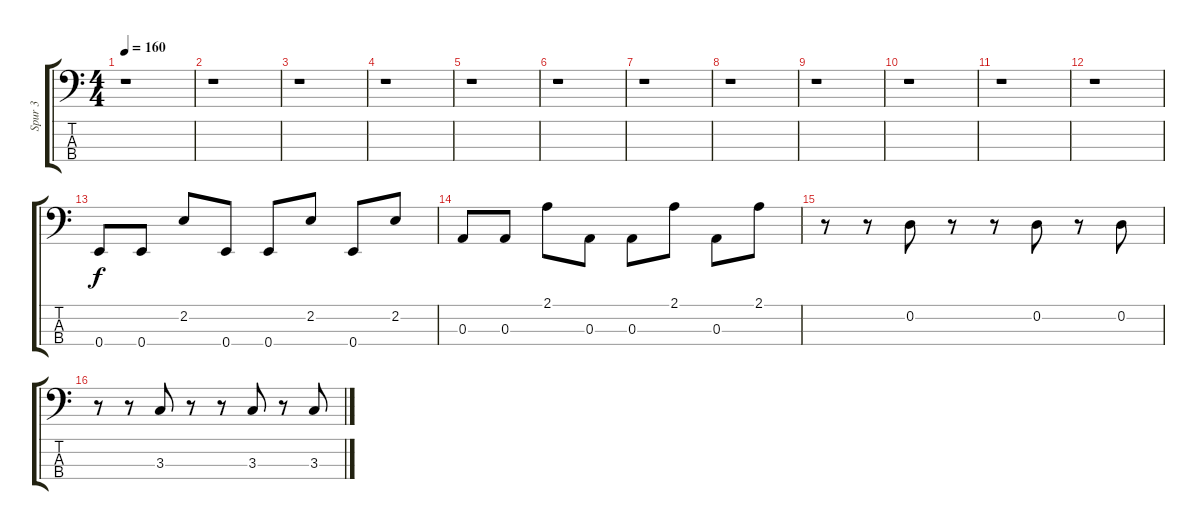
\track ("Spur 3" "Spur 3") {instrument synthbass1}
\staff {score tabs}
\tuning (G2 D2 A1 E1) {hide}
\ts (4 4)
\tempo 160
\clef f4
\ks c
r.1{dy f instrument synthbass1} |
r.1 |
r.1 |
r.1 |
r.1 |
r.1 |
r.1 |
r.1 |
r.1 |
r.1 |
r.1 |
r.1 |
0.4.8 0.4.8 2.2.8 0.4.8 0.4.8 2.2.8 0.4.8 2.2.8 |
0.3.8 0.3.8 2.1.8 0.3.8 0.3.8 2.1.8 0.3.8 2.1.8 |
r.8 r.8 0.2.8 r.8 r.8 0.2.8 r.8 0.2.8 |
r.8 r.8 3.3.8 r.8 r.8 3.3.8 r.8 3.3.8
